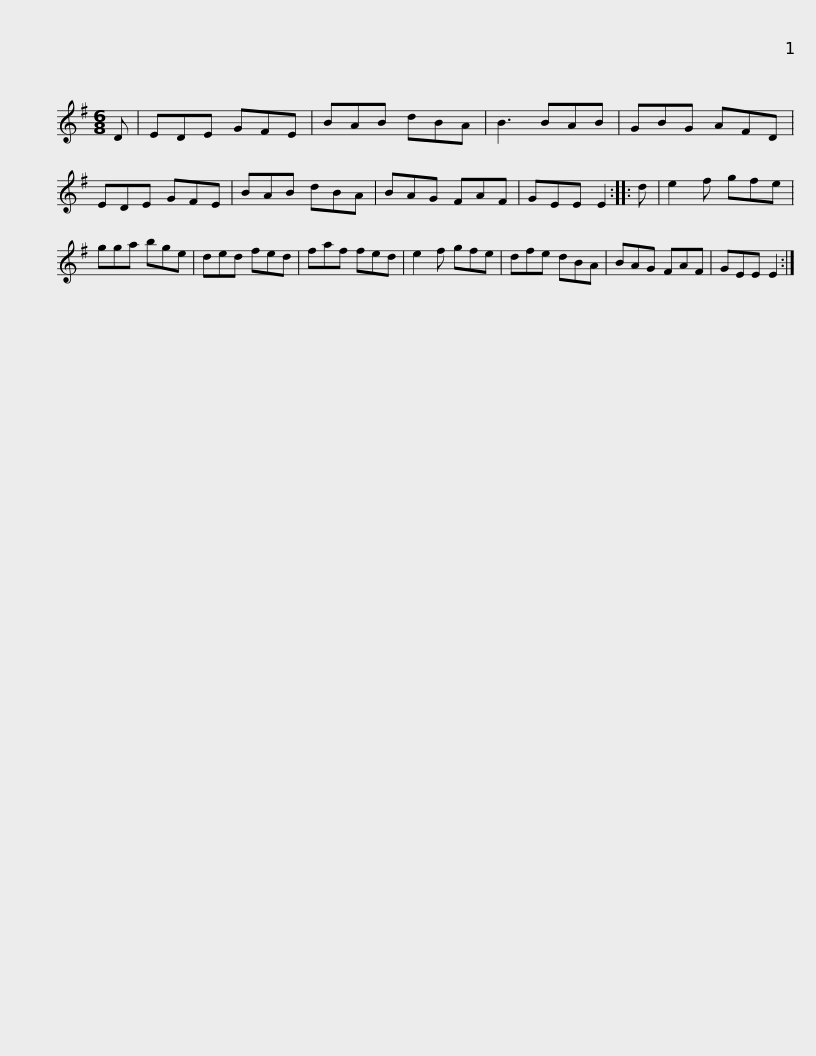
X:1
L:1/8
M:6/8
I:linebreak $
K:Emin
V:1 treble
V:1
 D | EDE GFE | BAB dBA | B3 BAB | GBG AFD | %5
 EDE GFE | BAB dBA | BAG FAF |$ GEE E2 :: d | %10
 e2 f gfe | gga bge | ded fed | faf fed | e2 f gfe | %15
 dfe dBA |$ BAG FAF | GEE E2 :| %18
